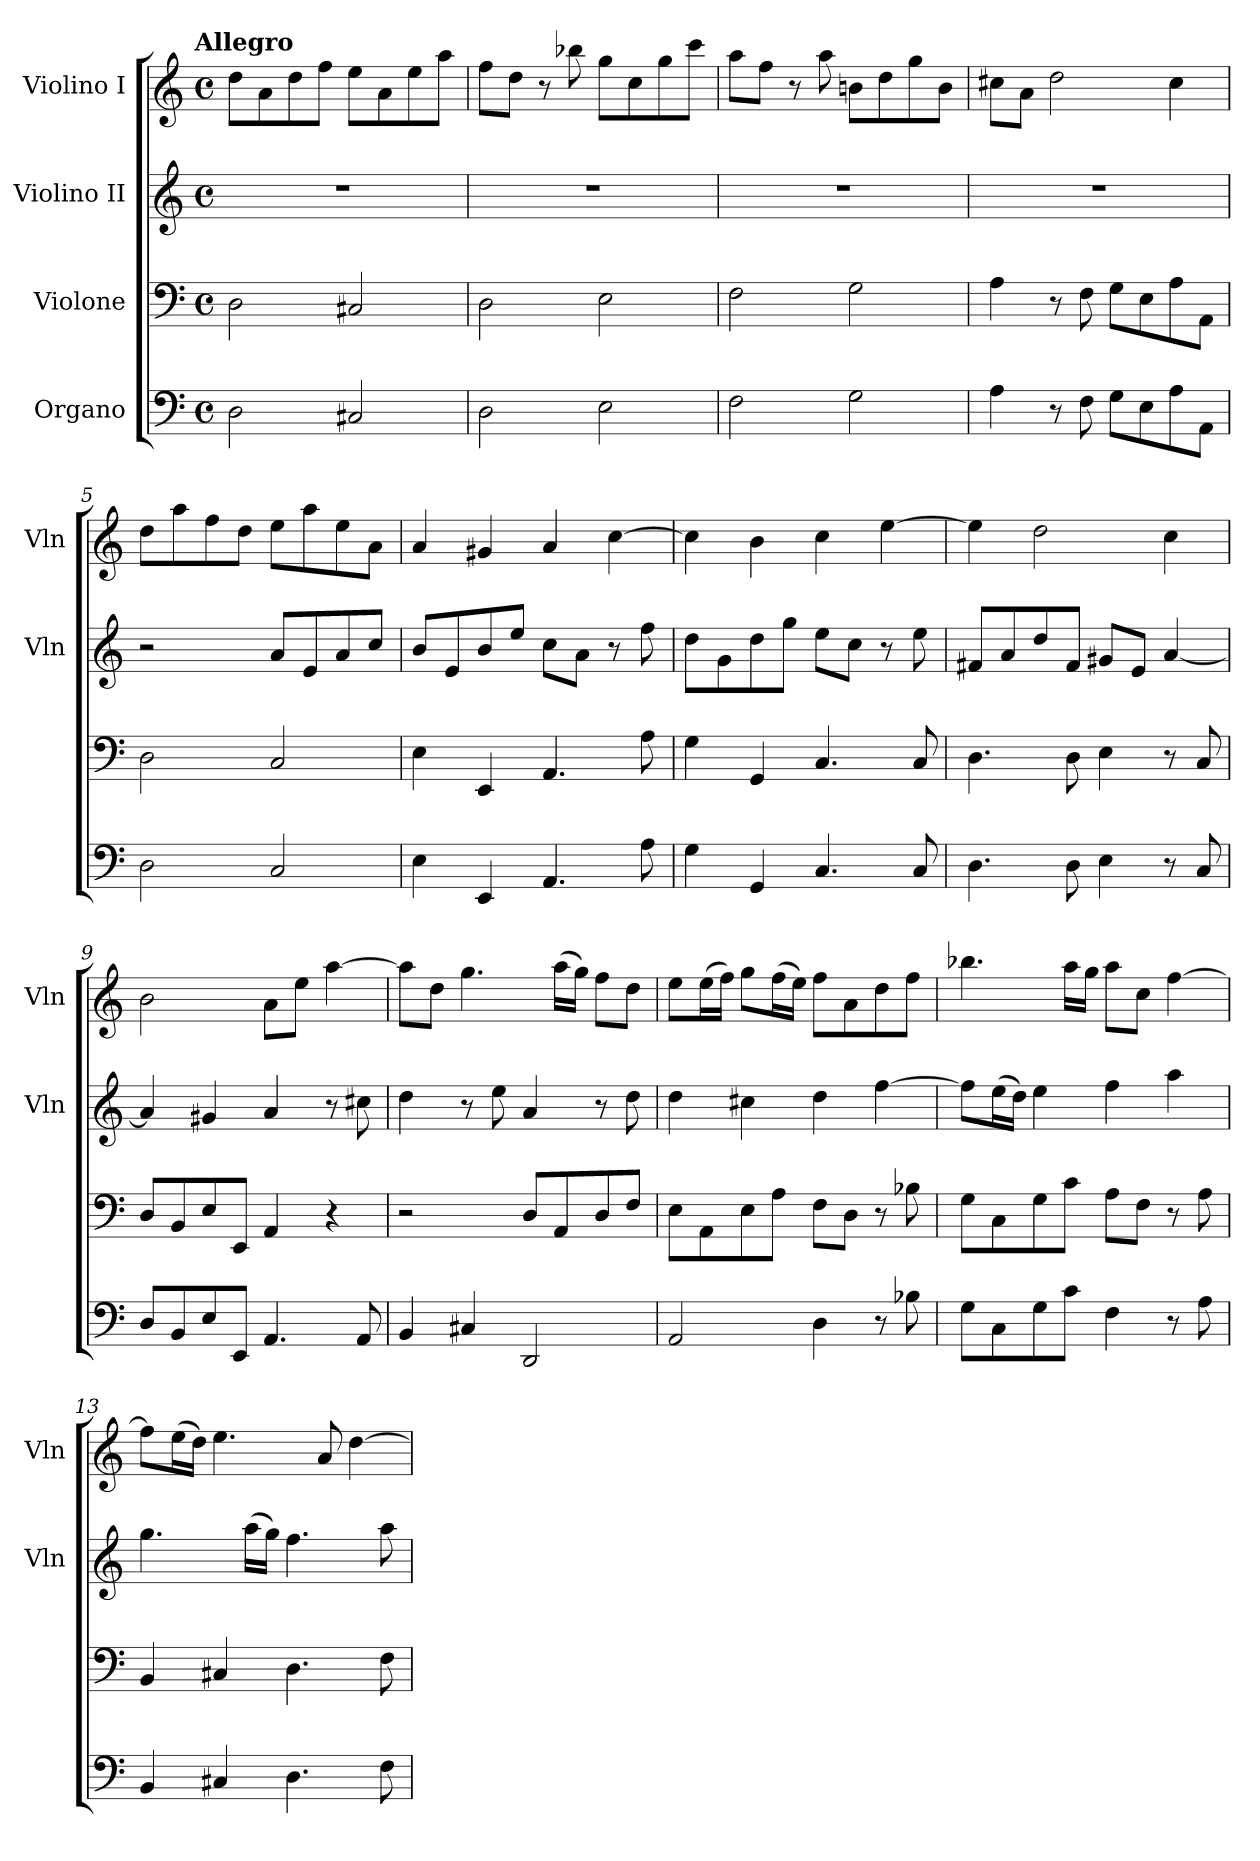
**kern	**kern	**kern	**kern
*part4	*part3	*part2	*part1
*staff4	*staff3	*staff2	*staff1
*I"Organo	*I"Violone	*I"Violino II	*I"Violino I
*	*	*I'Vln	*I'Vln
*clefF4	*clefF4	*clefG2	*clefG2
*k[]	*k[]	*k[]	*k[]
!!LO:TX:omd:t=Allegro
*M4/4	*M4/4	*M4/4	*M4/4
*met(c)	*met(c)	*met(c)	*met(c)
*MM132	*MM132	*MM132	*MM132
=1	=1	=1	=1
2D	2D	1r	8ddL
.	.	.	8a
.	.	.	8dd
.	.	.	8ffJ
2C#X	2C#X	.	8eeL
.	.	.	8a
.	.	.	8ee
.	.	.	8aaJ
=2	=2	=2	=2
2D	2D	1r	8ffL
.	.	.	8ddJ
.	.	.	8r
.	.	.	8bb-X
2E	2E	.	8ggL
.	.	.	8cc
.	.	.	8gg
.	.	.	8cccJ
=3	=3	=3	=3
2F	2F	1r	8aaL
.	.	.	8ffJ
.	.	.	8r
.	.	.	8aa
2G	2G	.	8bnL
.	.	.	8dd
.	.	.	8gg
.	.	.	8bJ
=4	=4	=4	=4
4A	4A	1r	8cc#XL
.	.	.	8aJ
8r	8r	.	2dd
8F	8F	.	.
8GL	8GL	.	.
8E	8E	.	.
8A	8A	.	4cc#
8AAJ	8AAJ	.	.
=5	=5	=5	=5
2D	2D	2r	8ddL
.	.	.	8aa
.	.	.	8ff
.	.	.	8ddJ
2C	2C	8aL	8eeL
.	.	8e	8aa
.	.	8a	8ee
.	.	8ccJ	8aJ
=6	=6	=6	=6
4E	4E	8bL	4a
.	.	8e	.
4EE	4EE	8b	4g#X
.	.	8eeJ	.
4.AA	4.AA	8ccL	4a
.	.	8aJ	.
.	.	8r	[4cc
8A	8A	8ff	.
=7	=7	=7	=7
4G	4G	8ddL	4cc]
.	.	8g	.
4GG	4GG	8dd	4b
.	.	8ggJ	.
4.C	4.C	8eeL	4cc
.	.	8ccJ	.
.	.	8r	[4ee
8C	8C	8ee	.
=8	=8	=8	=8
4.D	4.D	8f#XL	4ee]
.	.	8a	.
.	.	8dd	2dd
8D	8D	8f#J	.
4E	4E	8g#XL	.
.	.	8eJ	.
8r	8r	[4a	4cc
8C	8C	.	.
=9	=9	=9	=9
8DL	8DL	4a]	2b
8BB	8BB	.	.
8E	8E	4g#X	.
8EEJ	8EEJ	.	.
4.AA	4AA	4a	8aL
.	.	.	8eeJ
.	4r	8r	[4aa
8AA	.	8cc#X	.
=10	=10	=10	=10
4BB	2r	4dd	8aaL]
.	.	.	8ddJ
4C#X	.	8r	4.gg
.	.	8ee	.
2DD	8DL	4a	.
.	8AA	.	(16aaLL
.	.	.	16ggJJ)
.	8D	8r	8ffL
.	8FJ	8dd	8ddJ
=11	=11	=11	=11
2AA	8EL	4dd	8eeL
.	8AA	.	(16eeL
.	.	.	16ffJJ)
.	8E	4cc#X	8ggL
.	8AJ	.	(16ffL
.	.	.	16eeJJ)
4D	8FL	4dd	8ffL
.	8DJ	.	8a
8r	8r	[4ff	8dd
8B-X	8B-X	.	8ffJ
=12	=12	=12	=12
8GL	8GL	8ffL]	4.bb-X
8C	8C	(16eeL	.
.	.	16ddJJ)	.
8G	8G	4ee	.
8cJ	8cJ	.	16aaLL
.	.	.	16ggJJ
4F	8AL	4ff	8aaL
.	8FJ	.	8ccJ
8r	8r	4aa	[4ff
8A	8A	.	.
=13	=13	=13	=13
4BB	4BB	4.gg	8ffL]
.	.	.	(16eeL
.	.	.	16ddJJ)
4C#X	4C#X	.	4.ee
.	.	(16aaLL	.
.	.	16ggJJ)	.
4.D	4.D	4.ff	.
.	.	.	8a
.	.	.	[4dd
8F	8F	8aa	.
=	=	=	=
*-	*-	*-	*-
